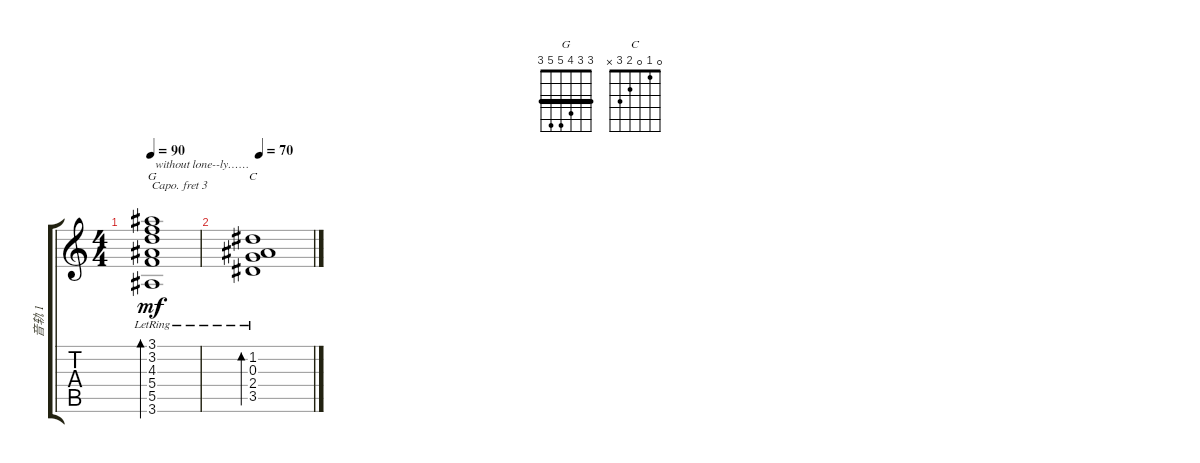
\track ("音轨 1" "音轨 1") {instrument electricguitarmuted}
\staff {score tabs}
\capo 3
\tuning (E4 B3 G3 D3 A2 E2) {hide}
\chord ("G" 3 3 4 5 5 3) {barre 3}
\chord ("C" 0 1 0 2 3 x)
\ts (4 4)
\tempo 90
\clef g2
\ks c
(3.1{lr} 3.2{lr} 4.3{lr} 5.4{lr} 5.5{lr} 3.6{lr}).1{bd 120 ch "G" txt " without lone--ly……" dy mf} |
\tempo 70
(1.2{lr} 0.3{lr} 2.4{lr} 3.5{lr}).1{bd 240 ch "C"}
